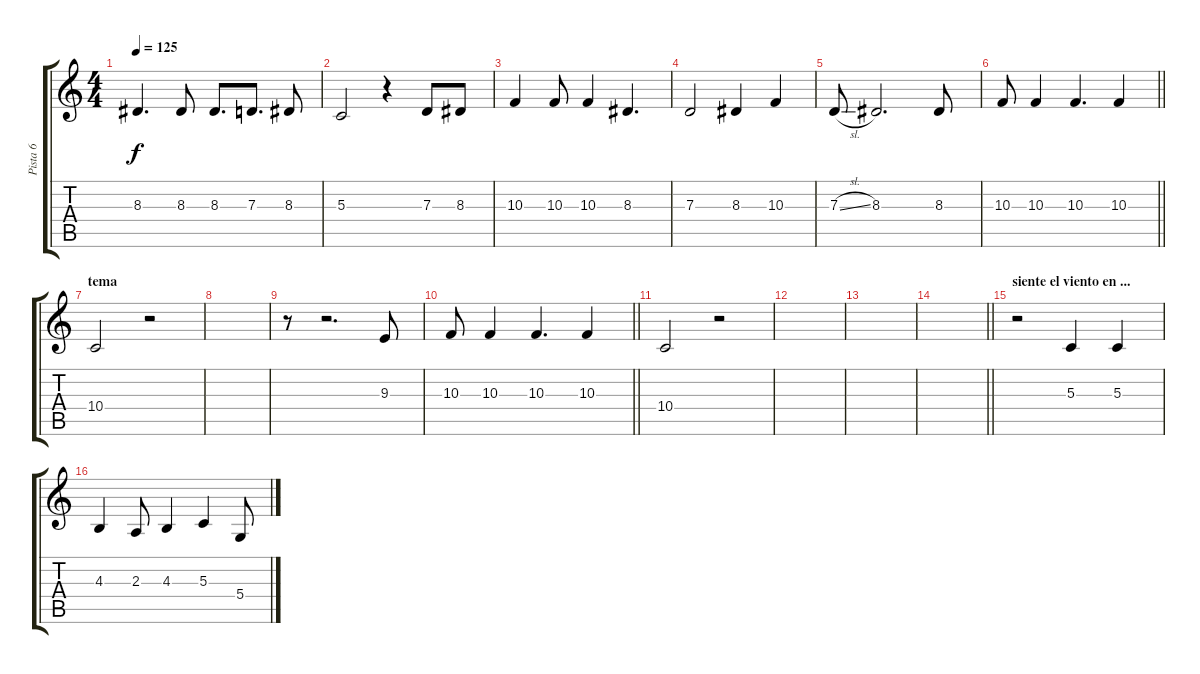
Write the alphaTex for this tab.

\track ("Pista 6" "Pista 6") {instrument lead2sawtooth}
\staff {score tabs}
\tuning (E4 B3 G3 D3 A2 E2) {hide}
\ts (4 4)
\tempo 125
\clef g2
\ks c
8.3.4{d dy f} 8.3.8 8.3.8{d} 7.3.8{d} 8.3.8 |
5.3.2 r.4 7.3.8 8.3.8 |
10.3.4 10.3.8 10.3.4 8.3.4{d} |
7.3.2 8.3.4 10.3.4 |
7.3{sl}.8 8.3.2{d} 8.3.8 |
\barLineRight lightlight
10.3.8 10.3.4 10.3.4{d} 10.3.4 |
\section ("" "tema")
10.4.2 r.2 |
|
r.8 r.2{d} 9.3.8 |
\barLineRight lightlight
10.3.8 10.3.4 10.3.4{d} 10.3.4 |
10.4.2 r.2 |
|
|
\barLineRight lightlight
|
\section ("" "siente el viento en ...")
r.2 5.3.4 5.3.4 |
4.3.4 2.3.8 4.3.4 5.3.4 5.4.8
